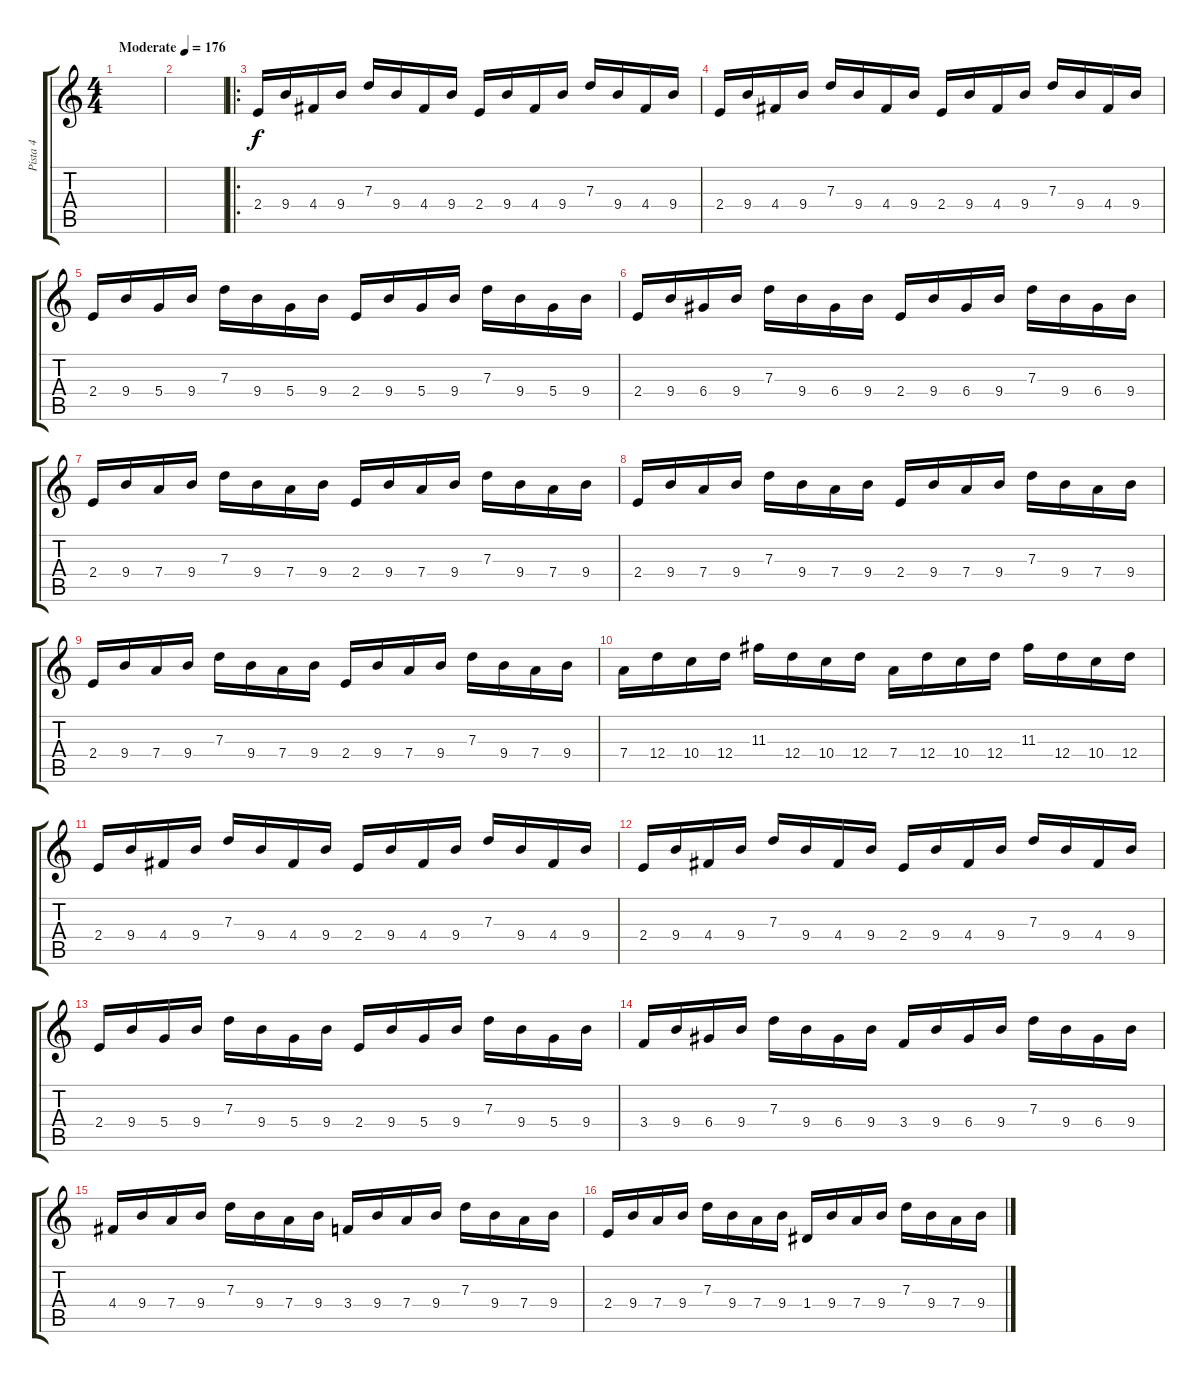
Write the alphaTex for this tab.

\track ("Pista 4" "Pista 4") {instrument banjo}
\staff {score tabs}
\tuning (E4 B3 G3 D3 A2 E2) {hide}
\displaytranspose 12
\ts (4 4)
\tempo (176 "Moderate")
\clef g2
\ks c
|
|
\ro
2.4.16 9.4.16 4.4.16 9.4.16 7.3.16 9.4.16 4.4.16 9.4.16 2.4.16 9.4.16 4.4.16 9.4.16 7.3.16 9.4.16 4.4.16 9.4.16 |
2.4.16 9.4.16 4.4.16 9.4.16 7.3.16 9.4.16 4.4.16 9.4.16 2.4.16 9.4.16 4.4.16 9.4.16 7.3.16 9.4.16 4.4.16 9.4.16 |
2.4.16 9.4.16 5.4.16 9.4.16 7.3.16 9.4.16 5.4.16 9.4.16 2.4.16 9.4.16 5.4.16 9.4.16 7.3.16 9.4.16 5.4.16 9.4.16 |
2.4.16 9.4.16 6.4.16 9.4.16 7.3.16 9.4.16 6.4.16 9.4.16 2.4.16 9.4.16 6.4.16 9.4.16 7.3.16 9.4.16 6.4.16 9.4.16 |
2.4.16 9.4.16 7.4.16 9.4.16 7.3.16 9.4.16 7.4.16 9.4.16 2.4.16 9.4.16 7.4.16 9.4.16 7.3.16 9.4.16 7.4.16 9.4.16 |
2.4.16 9.4.16 7.4.16 9.4.16 7.3.16 9.4.16 7.4.16 9.4.16 2.4.16 9.4.16 7.4.16 9.4.16 7.3.16 9.4.16 7.4.16 9.4.16 |
2.4.16 9.4.16 7.4.16 9.4.16 7.3.16 9.4.16 7.4.16 9.4.16 2.4.16 9.4.16 7.4.16 9.4.16 7.3.16 9.4.16 7.4.16 9.4.16 |
7.4.16 12.4.16 10.4.16 12.4.16 11.3.16 12.4.16 10.4.16 12.4.16 7.4.16 12.4.16 10.4.16 12.4.16 11.3.16 12.4.16 10.4.16 12.4.16 |
2.4.16 9.4.16 4.4.16 9.4.16 7.3.16 9.4.16 4.4.16 9.4.16 2.4.16 9.4.16 4.4.16 9.4.16 7.3.16 9.4.16 4.4.16 9.4.16 |
2.4.16 9.4.16 4.4.16 9.4.16 7.3.16 9.4.16 4.4.16 9.4.16 2.4.16 9.4.16 4.4.16 9.4.16 7.3.16 9.4.16 4.4.16 9.4.16 |
2.4.16 9.4.16 5.4.16 9.4.16 7.3.16 9.4.16 5.4.16 9.4.16 2.4.16 9.4.16 5.4.16 9.4.16 7.3.16 9.4.16 5.4.16 9.4.16 |
3.4.16 9.4.16 6.4.16 9.4.16 7.3.16 9.4.16 6.4.16 9.4.16 3.4.16 9.4.16 6.4.16 9.4.16 7.3.16 9.4.16 6.4.16 9.4.16 |
4.4.16 9.4.16 7.4.16 9.4.16 7.3.16 9.4.16 7.4.16 9.4.16 3.4.16 9.4.16 7.4.16 9.4.16 7.3.16 9.4.16 7.4.16 9.4.16 |
2.4.16 9.4.16 7.4.16 9.4.16 7.3.16 9.4.16 7.4.16 9.4.16 1.4.16 9.4.16 7.4.16 9.4.16 7.3.16 9.4.16 7.4.16 9.4.16
